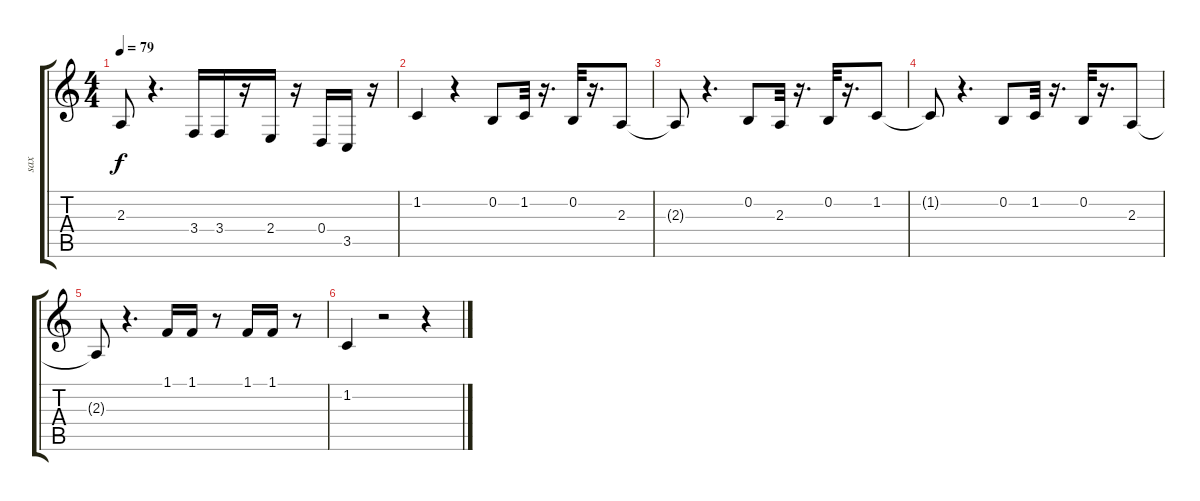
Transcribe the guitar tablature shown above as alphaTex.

\track ("sax" "sax") {instrument baritonesax}
\staff {score tabs}
\tuning (E4 B3 G3 D3 A2 E2) {hide}
\ts (4 4)
\tempo 79
\clef g2
\ks c
2.3{t}.8{dy f} r.4{d} 3.4.16 3.4.16 r.16 2.4.16 r.16 0.4.16 3.5.16 r.16 |
1.2.4 r.4 0.2.8 1.2.32 r.16{d} 0.2.32 r.16{d} 2.3.8 |
2.3{t}.8 r.4{d} 0.2.8 2.3.32 r.16{d} 0.2.32 r.16{d} 1.2.8 |
1.2{t}.8 r.4{d} 0.2.8 1.2.32 r.16{d} 0.2.32 r.16{d} 2.3.8 |
2.3{t}.8 r.4{d} 1.1.16 1.1.16 r.8 1.1.16 1.1.16 r.8 |
1.2.4 r.2 r.4
